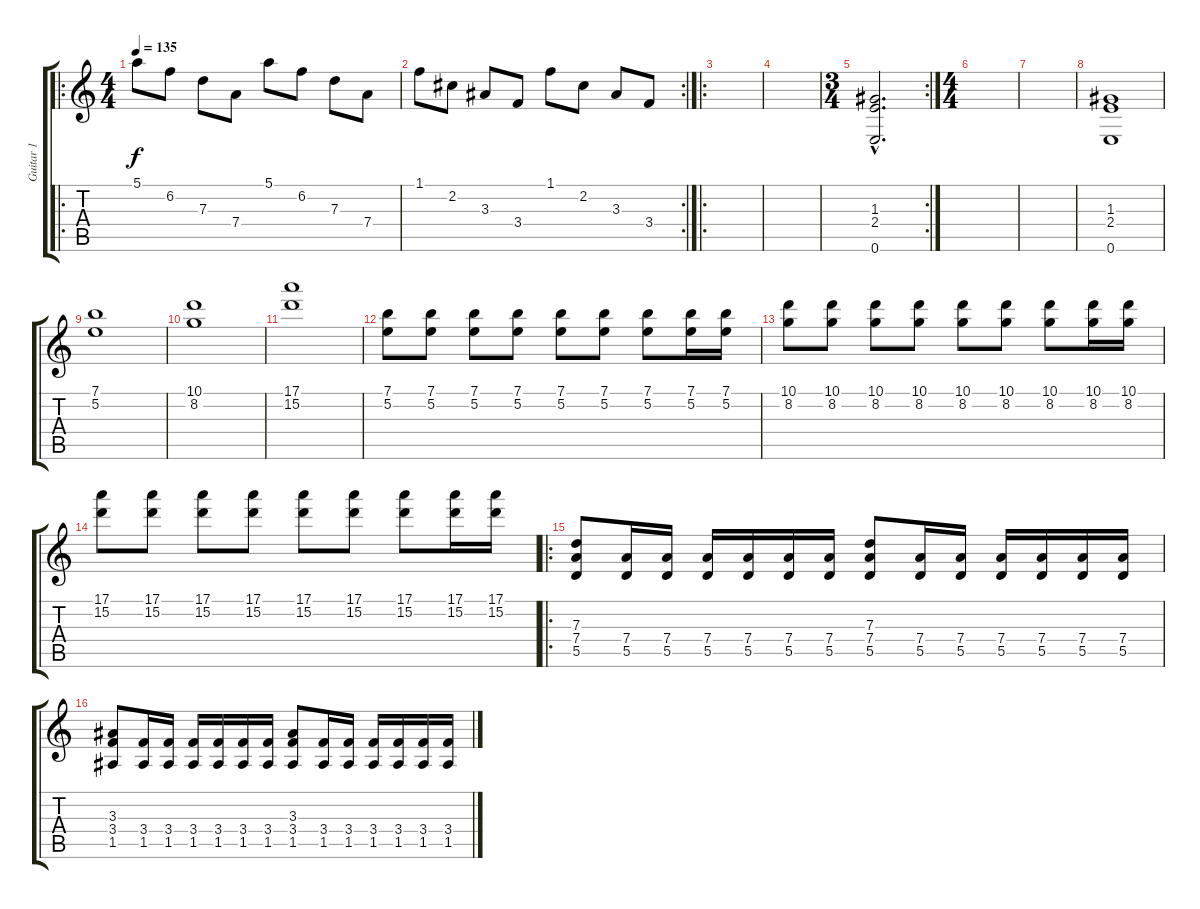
\track ("Guitar 1" "Guitar 1") {instrument distortionguitar}
\staff {score tabs}
\tuning (E4 B3 G3 D3 A2 E2) {hide}
\ro
\ts (4 4)
\tempo 135
\clef g2
\ks c
5.1.8{dy f} 6.2.8 7.3.8 7.4.8 5.1.8 6.2.8 7.3.8 7.4.8 |
\rc 2
1.1.8 2.2.8 3.3.8 3.4.8 1.1.8 2.2.8 3.3.8 3.4.8 |
\ro
|
|
\rc 2
\ts (3 4)
(1.3{hac} 2.4{hac} 0.6{hac}).2{d} |
\ts (4 4)
|
|
(1.3 2.4 0.6).1 |
(7.1 5.2).1 |
(10.1 8.2).1 |
(17.1 15.2).1 |
(7.1 5.2).8 (7.1 5.2).8 (7.1 5.2).8 (7.1 5.2).8 (7.1 5.2).8 (7.1 5.2).8 (7.1 5.2).8 (7.1 5.2).16 (7.1 5.2).16 |
(10.1 8.2).8 (10.1 8.2).8 (10.1 8.2).8 (10.1 8.2).8 (10.1 8.2).8 (10.1 8.2).8 (10.1 8.2).8 (10.1 8.2).16 (10.1 8.2).16 |
(17.1 15.2).8 (17.1 15.2).8 (17.1 15.2).8 (17.1 15.2).8 (17.1 15.2).8 (17.1 15.2).8 (17.1 15.2).8 (17.1 15.2).16 (17.1 15.2).16 |
\ro
(7.3 7.4 5.5).8 (7.4 5.5).16 (7.4 5.5).16 (7.4 5.5).16 (7.4 5.5).16 (7.4 5.5).16 (7.4 5.5).16 (7.3 7.4 5.5).8 (7.4 5.5).16 (7.4 5.5).16 (7.4 5.5).16 (7.4 5.5).16 (7.4 5.5).16 (7.4 5.5).16 |
(3.3 3.4 1.5).8 (3.4 1.5).16 (3.4 1.5).16 (3.4 1.5).16 (3.4 1.5).16 (3.4 1.5).16 (3.4 1.5).16 (3.3 3.4 1.5).8 (3.4 1.5).16 (3.4 1.5).16 (3.4 1.5).16 (3.4 1.5).16 (3.4 1.5).16 (3.4 1.5).16
